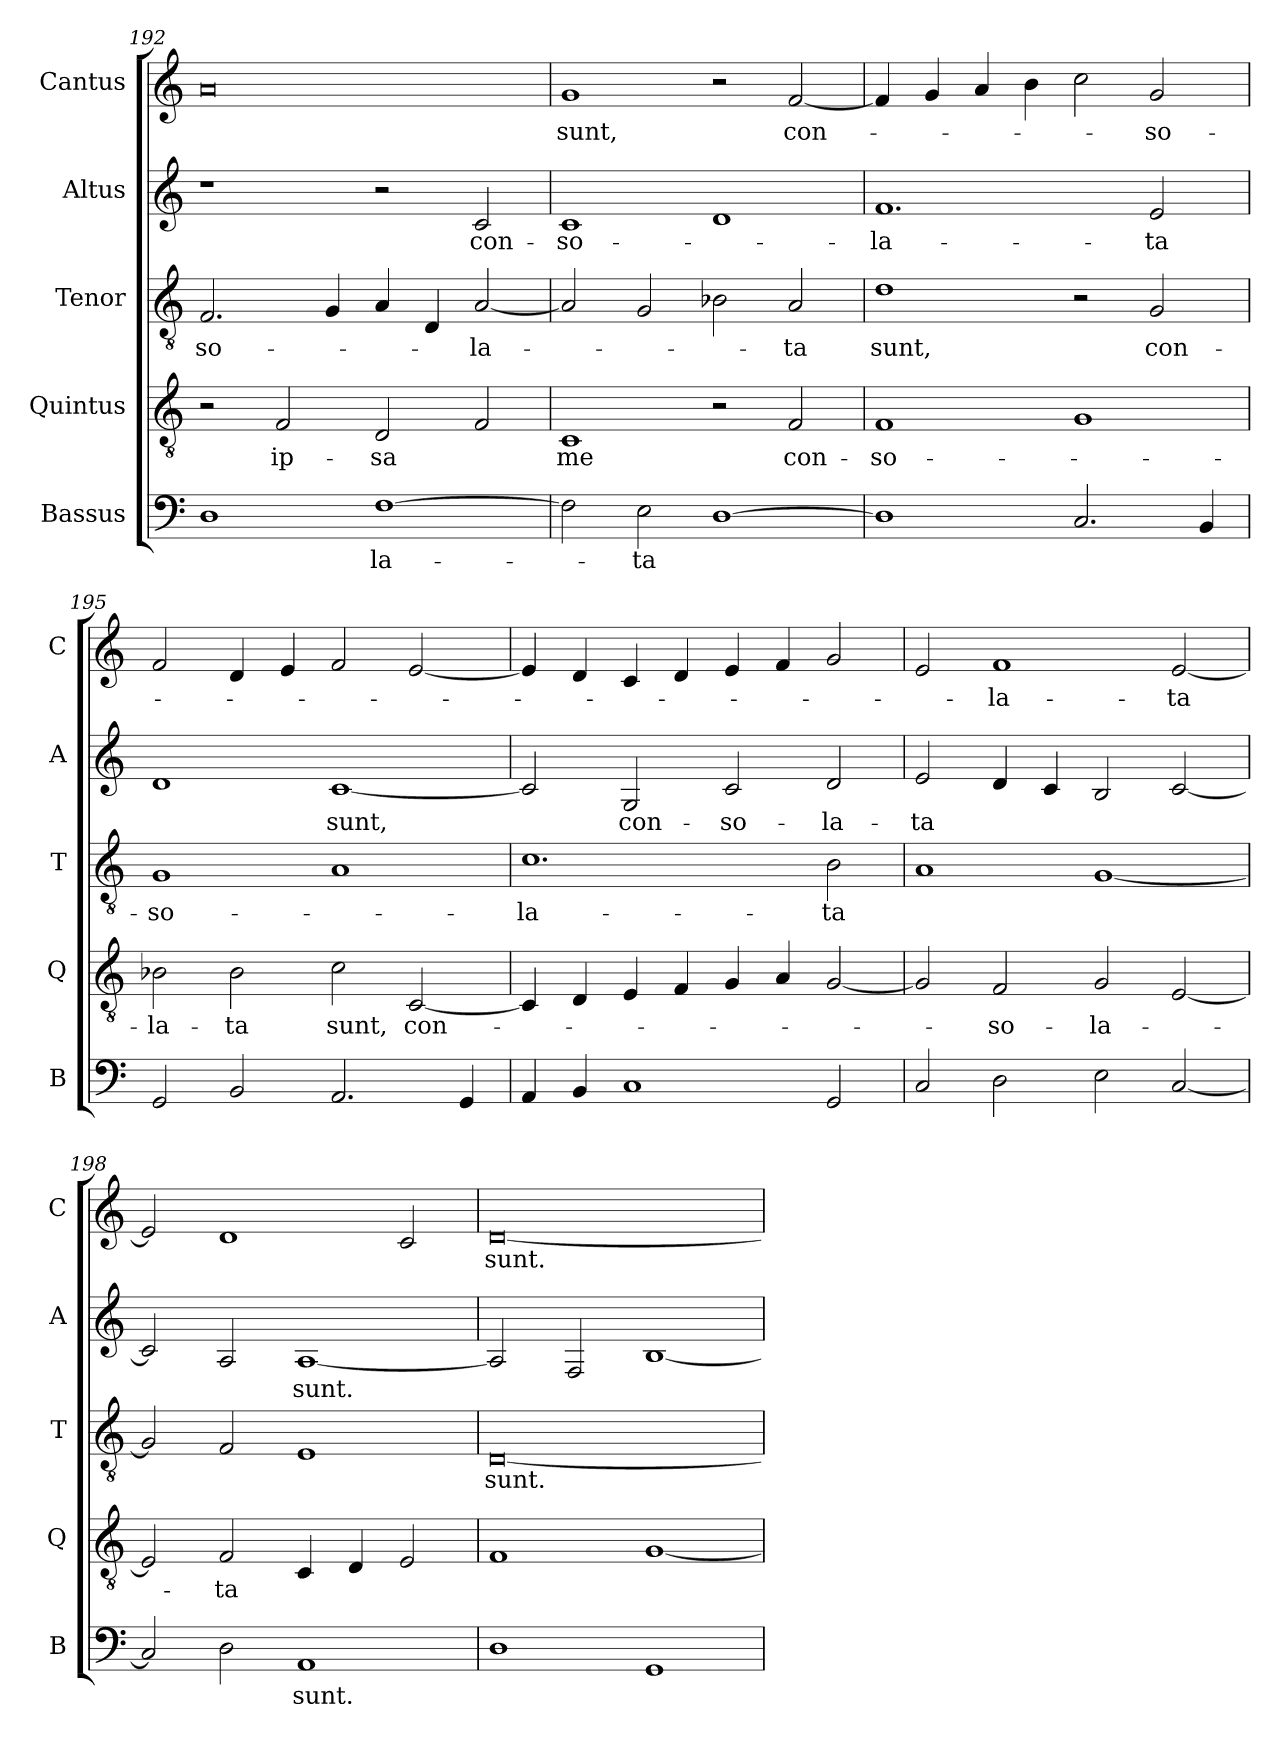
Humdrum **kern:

**kern	**text	**kern	**text	**kern	**text	**kern	**text	**kern	**text
*part5	*part5	*part4	*part4	*part3	*part3	*part2	*part2	*part1	*part1
*staff5	*staff5	*staff4	*staff4	*staff3	*staff3	*staff2	*staff2	*staff1	*staff1
*I"Bassus	*	*I"Quintus	*	*I"Tenor	*	*I"Altus	*	*I"Cantus	*
*I'B	*	*I'Q	*	*I'T	*	*I'A	*	*I'C	*
*clefF4	*	*clefGv2	*	*clefGv2	*	*clefG2	*	*clefG2	*
*k[]	*	*k[]	*	*k[]	*	*k[]	*	*k[]	*
*C:	*	*C:	*	*C:	*	*C:	*	*C:	*
=192	=192	=192	=192	=192	=192	=192	=192	=192	=192
!	!	!	!	!	!LO:LY:b	!	!	!	!
1D	.	2r	.	2.F/	-so-	1r	.	0a	.
!	!	!	!LO:LY:b	!	!	!	!	!	!
.	.	2F/	ip-	.	.	.	.	.	.
.	.	.	.	4G/	.	.	.	.	.
!	!LO:LY:b	!	!LO:LY:b	!	!	!	!	!	!
[1F	-la-	2D/	-sa	4A/	.	2r	.	.	.
.	.	.	.	4D/	.	.	.	.	.
!	!	!	!	!	!LO:LY:b	!	!LO:LY:b	!	!
.	.	2F/	.	[2A/	-la-	2c/	con-	.	.
=193	=193	=193	=193	=193	=193	=193	=193	=193	=193
!	!	!	!LO:LY:b	!	!	!	!LO:LY:b	!	!LO:LY:b
2F\]	.	1C	me	2A/]	.	1c	-so-	1g	sunt,
!	!LO:LY:b	!	!	!	!	!	!	!	!
2E\	-ta	.	.	2G/	.	.	.	.	.
[1D	.	2r	.	2B-X\	.	1d	.	2r	.
!	!	!	!LO:LY:b	!	!LO:LY:b	!	!	!	!LO:LY:b
.	.	2F/	con-	2A/	-ta	.	.	[2f/	con-
=194	=194	=194	=194	=194	=194	=194	=194	=194	=194
!	!	!	!LO:LY:b	!	!LO:LY:b	!	!LO:LY:b	!	!
1D]	.	1F	-so-	1d	sunt,	1.f	-la-	4f/]	.
.	.	.	.	.	.	.	.	4g/	.
.	.	.	.	.	.	.	.	4a/	.
.	.	.	.	.	.	.	.	4b\	.
2.C/	.	1G	.	2r	.	.	.	2cc\	.
!	!	!	!	!	!LO:LY:b	!	!LO:LY:b	!	!LO:LY:b
.	.	.	.	2G/	con-	2e/	-ta	2g/	-so-
4BB/	.	.	.	.	.	.	.	.	.
=195	=195	=195	=195	=195	=195	=195	=195	=195	=195
!	!	!	!LO:LY:b	!	!LO:LY:b	!	!	!	!
2GG/	.	2B-X\	-la-	1G	-so-	1d	.	2f/	.
!	!	!	!LO:LY:b	!	!	!	!	!	!
2BB/	.	2B-\	-ta	.	.	.	.	4d/	.
.	.	.	.	.	.	.	.	4e/	.
!	!	!	!LO:LY:b	!	!	!	!LO:LY:b	!	!
2.AA/	.	2c\	sunt,	1A	.	[1c	sunt,	2f/	.
!	!	!	!LO:LY:b	!	!	!	!	!	!
.	.	[2C/	con-	.	.	.	.	[2e/	.
4GG/	.	.	.	.	.	.	.	.	.
!!LO:LB:g=z
=196	=196	=196	=196	=196	=196	=196	=196	=196	=196
!	!	!	!	!	!LO:LY:b	!	!	!	!
4AA/	.	4C/]	.	1.c	-la-	2c/]	.	4e/]	.
4BB/	.	4D/	.	.	.	.	.	4d/	.
!	!	!	!	!	!	!	!LO:LY:b	!	!
1C	.	4E/	.	.	.	2G/	con-	4c/	.
.	.	4F/	.	.	.	.	.	4d/	.
!	!	!	!	!	!	!	!LO:LY:b	!	!
.	.	4G/	.	.	.	2c/	-so-	4e/	.
.	.	4A/	.	.	.	.	.	4f/	.
!	!	!	!	!	!LO:LY:b	!	!LO:LY:b	!	!
2GG/	.	[2G/	.	2B\	-ta	2d/	-la-	2g/	.
=197	=197	=197	=197	=197	=197	=197	=197	=197	=197
!	!	!	!	!	!	!	!LO:LY:b	!	!
2C/	.	2G/]	.	1A	.	2e/	-ta	2e/	.
!	!	!	!LO:LY:b	!	!	!	!	!	!LO:LY:b
2D\	.	2F/	-so-	.	.	4d/	.	1f	-la-
.	.	.	.	.	.	4c/	.	.	.
!	!	!	!LO:LY:b	!	!	!	!	!	!
2E\	.	2G/	-la-	[1G	.	2B/	.	.	.
!	!	!	!	!	!	!	!	!	!LO:LY:b
[2C/	.	[2E/	.	.	.	[2c/	.	[2e/	-ta
=198	=198	=198	=198	=198	=198	=198	=198	=198	=198
2C/]	.	2E/]	.	2G/]	.	2c/]	.	2e/]	.
!	!	!	!LO:LY:b	!	!	!	!	!	!
2D\	.	2F/	-ta	2F/	.	2A/	.	1d	.
!	!LO:LY:b	!	!	!	!	!	!LO:LY:b	!	!
1AA	sunt.	4C/	.	1E	.	[1A	sunt.	.	.
.	.	4D/	.	.	.	.	.	.	.
.	.	2E/	.	.	.	.	.	2c/	.
=199	=199	=199	=199	=199	=199	=199	=199	=199	=199
!	!	!	!	!	!LO:LY:b	!	!	!	!LO:LY:b
1D	.	1F	.	[0D	sunt.	2A/]	.	[0d	sunt.
.	.	.	.	.	.	2F/	.	.	.
1GG	.	[1G	.	.	.	[1B	.	.	.
=	=	=	=	=	=	=	=	=	=
*-	*-	*-	*-	*-	*-	*-	*-	*-	*-
